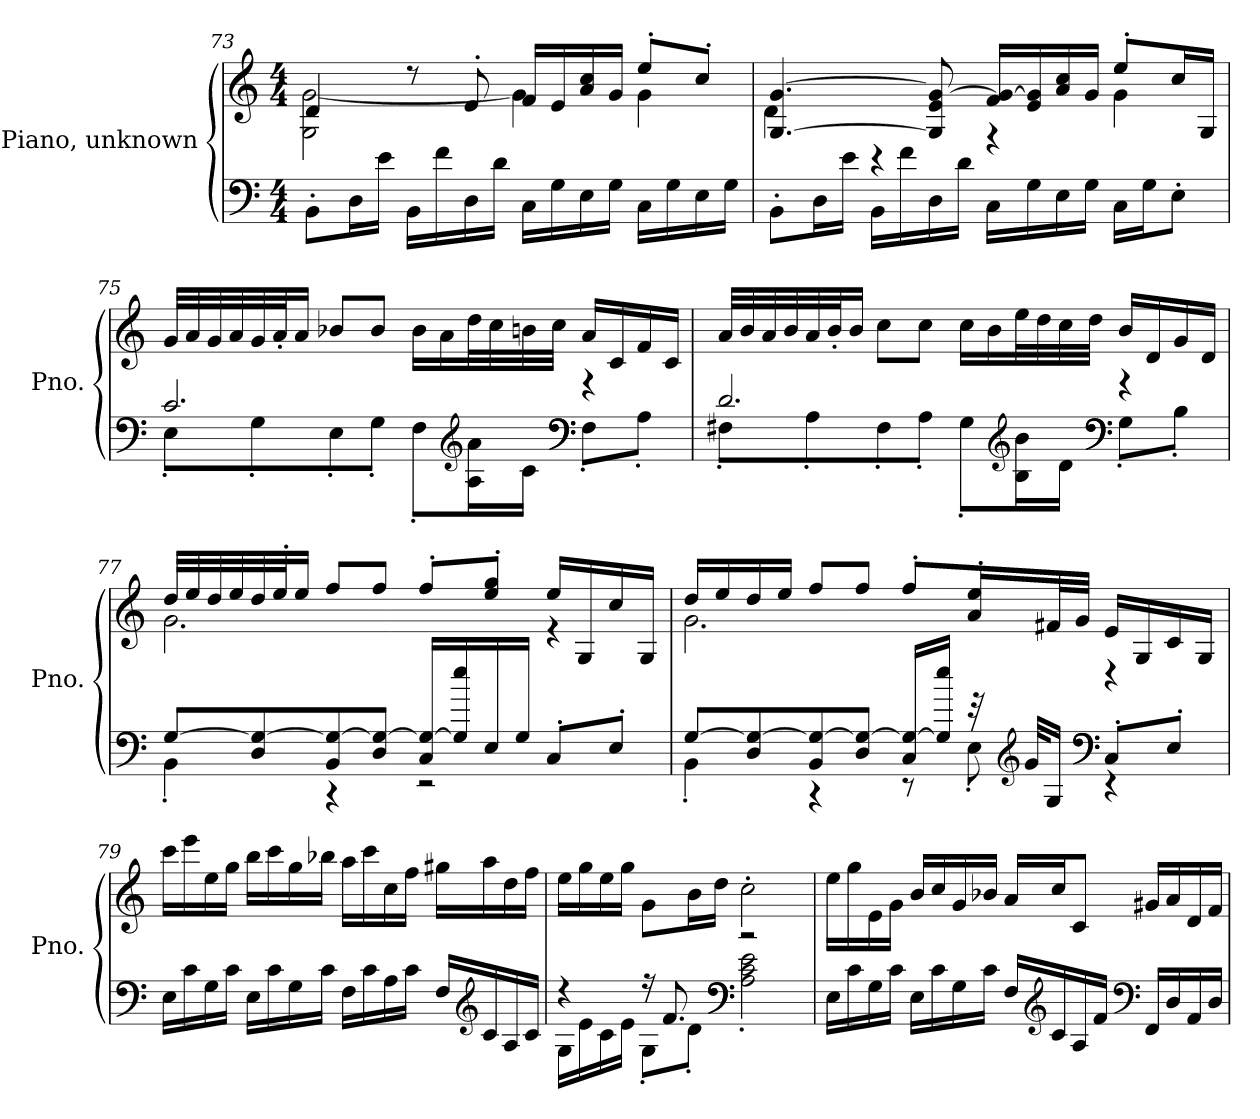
**kern	**kern
*part1	*part1
*staff2	*staff1
*I"Piano, unknown	*
*I'Pno.	*
*clefF4	*clefG2
*k[]	*k[]
*M4/4	*M4/4
=73	=73
*	*^
8BB'\L	4d/	2G\ [2g\
16D\L	.	.
16e\JJ	.	.
16BB\LL	8r	.
16f\	.	.
16D\	8e'/	.
16d\JJ	.	.
16C\LL	16f/LL	4g\]
16G\	16e/	.
16E\	16a/ 16cc/	.
16G\JJ	16g/JJ	.
16C\LL	8ee'/L	4g\
16G\	.	.
16E\	8cc'/J	.
16G\JJ	.	.
!!LO:LB:g=z	!!
=74	=74	=74
8BB'\L	[4.G/ [4.g/	4d\
16D\L	.	.
16e\JJ	.	.
16BB\LL	.	4r
16f\	.	.
16D\	8G/] 8e/ 8g/_	.
16d\JJ	.	.
16C\LL	16f/ 16g/_LL	4r
16G\	16e/ 16g/]	.
16E\	16a/ 16cc/	.
16G\JJ	16g/JJ	.
16C\LL	8ee'/L	4g\
16G\J	.	.
8E'\J	16cc/L	.
.	16G/JJ	.
*	*v	*v
=75	=75
*^	*
2.c/	8E'\L	32g/LLL
.	.	32a/
.	.	32g/
.	.	32a/
.	8G'\	32g/
.	.	32a'/J
.	.	16a/JJ
.	8E'\	8b-X/L
.	8G'\J	8b-/J
.	8F'\L	16b-\LL
.	.	16a\
*clefG2	*	*
.	16A\ 16a\L	32dd\L
.	.	32cc\
.	16c\JJ	32bn\
.	.	32cc\JJJ
*clefF4	*	*
4r	8F'\L	16a/LL
.	.	16c/
.	8A'\J	16f/
.	.	16c/JJ
!!LO:LB:g=z
=76	=76	=76
2.d/	8F#X'\L	32a/LLL
.	.	32b/
.	.	32a/
.	.	32b/
.	8A'\	32a/
.	.	32b'/J
.	.	16b/JJ
.	8F#'\	8cc\L
.	8A'\J	8cc\J
.	8G'\L	16cc\LL
.	.	16b\
*clefG2	*	*
.	16B\ 16b\L	32ee\L
.	.	32dd\
.	16d\JJ	32cc\
.	.	32dd\JJJ
*clefF4	*	*
4r	8G'\L	16b/LL
.	.	16d/
.	8B'\J	16g/
.	.	16d/JJ
=77	=77	=77
*	*	*^
[8G/L	4BB'\	32dd/LLL	2.g\
.	.	32ee/	.
.	.	32dd/	.
.	.	32ee/	.
8D/ 8G/_	.	32dd/	.
.	.	32ee'/J	.
.	.	16ee/JJ	.
8BB/ 8G/_	4r	8ff/L	.
8D/ 8G/_J	.	8ff/J	.
16C/ 16G/_LL	2r	8ff'/L	.
16G/] 16ee/	.	.	.
16E/	.	8ee/' 8gg/'J	.
16G/JJ	.	.	.
8C'/L	.	16ee/LL	4r
.	.	16G/	.
8E'/J	.	16cc/	.
.	.	16G/JJ	.
!!LO:LB:g=z	!!
=78	=78	=78	=78
[8G/L	4BB'\	16dd/LL	2.g\
.	.	16ee/	.
8D/ 8G/_	.	16dd/	.
.	.	16ee/JJ	.
8BB/ 8G/_	4r	8ff/L	.
8D/ 8G/_J	.	8ff/J	.
16C/ 16G/_LL	8r	8ff'/L	.
16G/] 16ee/JJ	.	.	.
32r	8E'\	16a/' 16ee/'L	.
*clefG2	*	*	*
32g/KLL	.	.	.
16G/JJ	.	32f#X/L	.
.	.	32g/JJJ	.
*clefF4	*	*	*
8C'/L	4r	16e/LL	4r
.	.	16G/	.
8E'/J	.	16c/	.
.	.	16G/JJ	.
*v	*v	*	*
*	*v	*v
=79	=79
16E\LL	16ccc\LL
16c\	16eee\
16G\	16ee\
16c\JJ	16gg\JJ
16E\LL	16bb\LL
16c\	16ccc\
16G\	16gg\
16c\JJ	16bb-X\JJ
16F\LL	16aa\LL
16c\	16ccc\
16A\	16cc\
16c\JJ	16ff\JJ
16F/LL	16gg#X\LL
*clefG2	*
16c/	16aa\
16A/	16dd\
16c/JJ	16ff\JJ
!!LO:LB:g=z
=80	=80
*^	*
4r	16G\LL	16ee\LL
.	16e\	16gg\
.	16c\	16ee\
.	16e\JJ	16gg\JJ
16r	8G'\L	8g\L
8.f/	.	.
.	8d'\J	16b\L
.	.	16dd\JJ
*clefF4	*	*
2r	2A\' 2c\' 2e\'	2cc'\
*v	*v	*
=81	=81
16E\LL	16ee\LL
16c\	16gg\
16G\	16e\
16c\JJ	16g\JJ
16E\LL	16b/LL
16c\	16cc/
16G\	16g/
16c\JJ	16b-X/JJ
16F/LL	16a/LL
*clefG2	*
16c/	16cc/J
16A/	8c/J
16f/JJ	.
*clefF4	*
16FF/LL	16g#X/LL
16D/	16a/
16AA/	16d/
16D/JJ	16f/JJ
=	=
*-	*-
